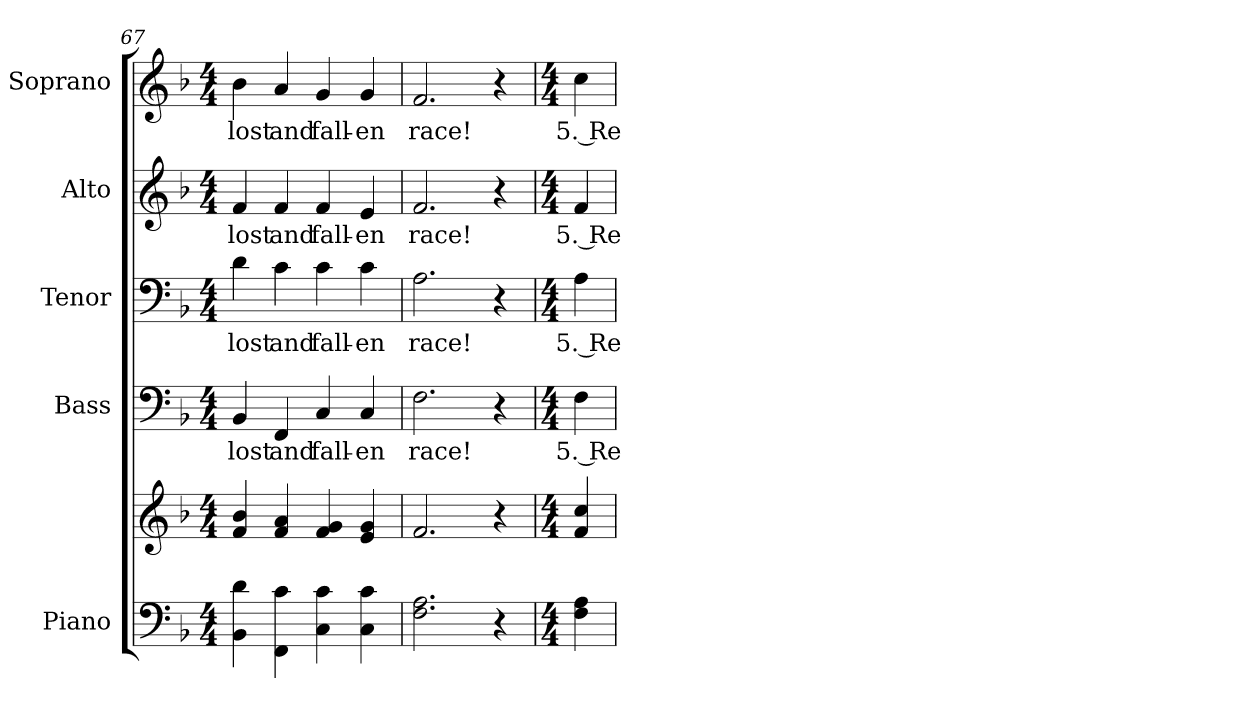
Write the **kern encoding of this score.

**kern	**kern	**kern	**text	**kern	**text	**kern	**text	**kern	**text
*part5	*part5	*part4	*part4	*part3	*part3	*part2	*part2	*part1	*part1
*staff6	*staff5	*staff4	*staff4	*staff3	*staff3	*staff2	*staff2	*staff1	*staff1
*I"Piano	*	*I"Bass	*	*I"Tenor	*	*I"Alto	*	*I"Soprano	*
*I'Pno.	*	*I'B.	*	*I'T.	*	*I'A.	*	*I'S.	*
*clefF4	*clefG2	*clefF4	*	*clefF4	*	*clefG2	*	*clefG2	*
*k[b-]	*k[b-]	*k[b-]	*	*k[b-]	*	*k[b-]	*	*k[b-]	*
*F:	*F:	*F:	*	*F:	*	*F:	*	*F:	*
*M4/4	*M4/4	*M4/4	*	*M4/4	*	*M4/4	*	*M4/4	*
=67	=67	=67	=67	=67	=67	=67	=67	=67	=67
*	*^	*	*	*	*	*	*	*	*
!	!	!	!	!LO:LY:b:color=#000000	!	!	!	!	!	!
!	!	!	!	!	!	!LO:LY:b:color=#000000	!	!	!	!
!	!	!	!	!	!	!	!	!LO:LY:b:color=#000000	!	!
!	!	!	!	!	!	!	!	!	!	!LO:LY:b:color=#000000
4BB-i\ 4di	4fi/ 4b-i	2ryy	4BB-i/	lost	4di\	lost	4fi/	lost	4b-i\	lost
!	!	!	!	!LO:LY:b:color=#000000	!	!	!	!	!	!
!	!	!	!	!	!	!LO:LY:b:color=#000000	!	!	!	!
!	!	!	!	!	!	!	!	!LO:LY:b:color=#000000	!	!
!	!	!	!	!	!	!	!	!	!	!LO:LY:b:color=#000000
4FFi\ 4ci	4fi/ 4ai	.	4FFi/	and	4ci\	and	4fi/	and	4ai/	and
!	!	!	!	!LO:LY:b:color=#000000	!	!	!	!	!	!
!	!	!	!	!	!	!LO:LY:b:color=#000000	!	!	!	!
!	!	!	!	!	!	!	!	!LO:LY:b:color=#000000	!	!
!	!	!	!	!	!	!	!	!	!	!LO:LY:b:color=#000000
4Ci\ 4ci	4fi/ 4gi	2ryy	4Ci/	fall-	4ci\	fall-	4fi/	fall-	4gi/	fall-
!	!	!	!	!LO:LY:b:color=#000000	!	!	!	!	!	!
!	!	!	!	!	!	!LO:LY:b:color=#000000	!	!	!	!
!	!	!	!	!	!	!	!	!LO:LY:b:color=#000000	!	!
!	!	!	!	!	!	!	!	!	!	!LO:LY:b:color=#000000
4Ci\ 4ci	4ei/ 4gi	.	4Ci/	-en	4ci\	-en	4ei/	-en	4gi/	-en
*	*v	*v	*	*	*	*	*	*	*	*
!!LO:PB:g=z
=68	=68	=68	=68	=68	=68	=68	=68	=68	=68
!	!	!	!LO:LY:b:color=#000000	!	!	!	!	!	!
!	!	!	!	!	!LO:LY:b:color=#000000	!	!	!	!
!	!	!	!	!	!	!	!LO:LY:b:color=#000000	!	!
!	!	!	!	!	!	!	!	!	!LO:LY:b:color=#000000
2.Fi\ 2.Ai	2.fi/	2.Fi\	race!	2.Ai\	race!	2.fi/	race!	2.fi/	race!
4r	4r	4r	.	4r	.	4r	.	4r	.
=69	=69	=69	=69	=69	=69	=69	=69	=69	=69
*M4/4	*M4/4	*M4/4	*	*M4/4	*	*M4/4	*	*M4/4	*
!	!	!	!LO:LY:b:color=#000000	!	!	!	!	!	!
!	!	!	!	!	!LO:LY:b:color=#000000	!	!	!	!
!	!	!	!	!	!	!	!LO:LY:b:color=#000000	!	!
!	!	!	!	!	!	!	!	!	!LO:LY:b:color=#000000
4Fi\ 4Ai	4fi/ 4cci	4Fi\	5. Re-	4Ai\	5. Re-	4fi/	5. Re-	4cci\	5. Re-
=	=	=	=	=	=	=	=	=	=
*-	*-	*-	*-	*-	*-	*-	*-	*-	*-
